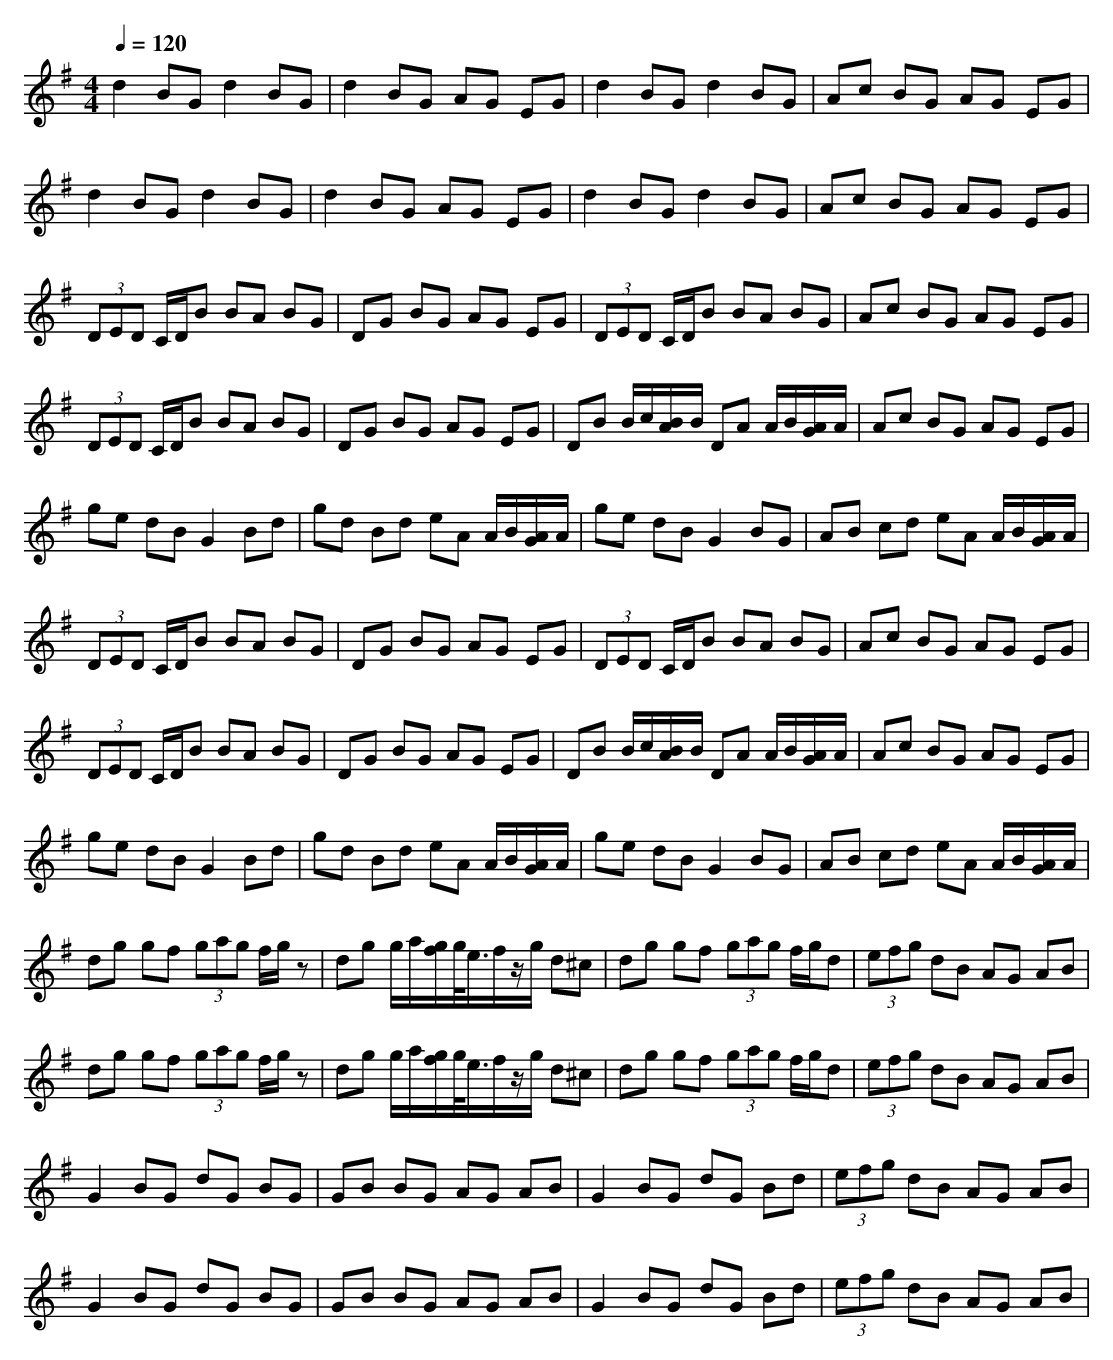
X:1
T:
M: 4/4
L: 1/8
Q:1/4=120
K:G % 1 sharps
d2 BG d2 BG|d2 BG AG EG|d2 BG d2 BG|Ac BG AG EG|
d2 BG d2 BG|d2 BG AG EG|d2 BG d2 BG|Ac BG AG EG|
(3DED C/2D/2B BA BG|DG BG AG EG|(3DED C/2D/2B BA BG|Ac BG AG EG|
(3DED C/2D/2B BA BG|DG BG AG EG|DB B/2c/2[B/2A/2]B/2 DA A/2B/2[A/2G/2]A/2|Ac BG AG EG|
ge dB G2 Bd|gd Bd eA A/2B/2[A/2G/2]A/2|ge dB G2 BG|AB cd eA A/2B/2[A/2G/2]A/2|
(3DED C/2D/2B BA BG|DG BG AG EG|(3DED C/2D/2B BA BG|Ac BG AG EG|
(3DED C/2D/2B BA BG|DG BG AG EG|DB B/2c/2[B/2A/2]B/2 DA A/2B/2[A/2G/2]A/2|Ac BG AG EG|
ge dB G2 Bd|gd Bd eA A/2B/2[A/2G/2]A/2|ge dB G2 BG|AB cd eA A/2B/2[A/2G/2]A/2|
dg gf (3gag f/2g/2z|dg g/2a/2[g/2f/2]g/2<e/2f/2z/2g/2 d^c|dg gf (3gag f/2g/2d|(3efg dB AG AB|
dg gf (3gag f/2g/2z|dg g/2a/2[g/2f/2]g/2<e/2f/2z/2g/2 d^c|dg gf (3gag f/2g/2d|(3efg dB AG AB|
G2 BG dG BG|GB BG AG AB|G2 BG dG Bd|(3efg dB AG AB|
G2 BG dG BG|GB BG AG AB|G2 BG dG Bd|(3efg dB AG AB|
